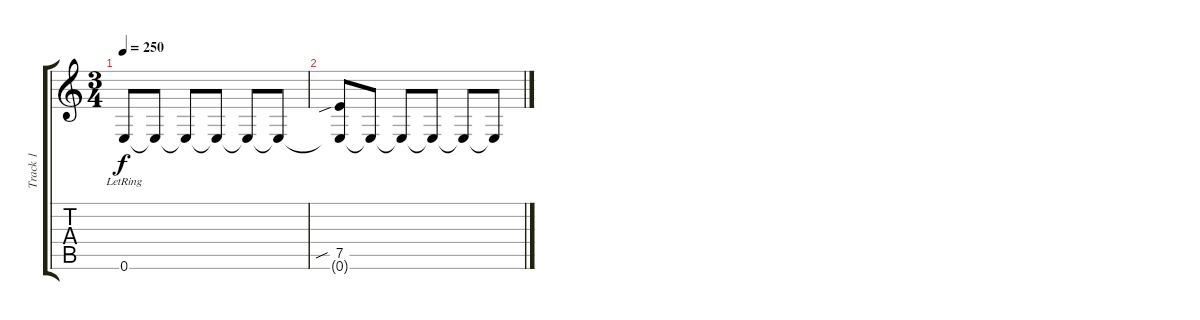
\track ("Track 1" "Track 1") {instrument acousticguitarnylon}
\staff {score tabs}
\tuning (E4 B3 G3 D3 A2 E2) {hide}
\ts (3 4)
\tempo 250
\clef g2
\ks c
0.6{lr}.8{dy f} 0.6{t}.8 0.6{t}.8 0.6{t}.8 0.6{t}.8 0.6{t}.8 |
(7.5{sib} 0.6{t}).8 0.6{t}.8 0.6{t}.8 0.6{t}.8 0.6{t}.8 0.6{t}.8
